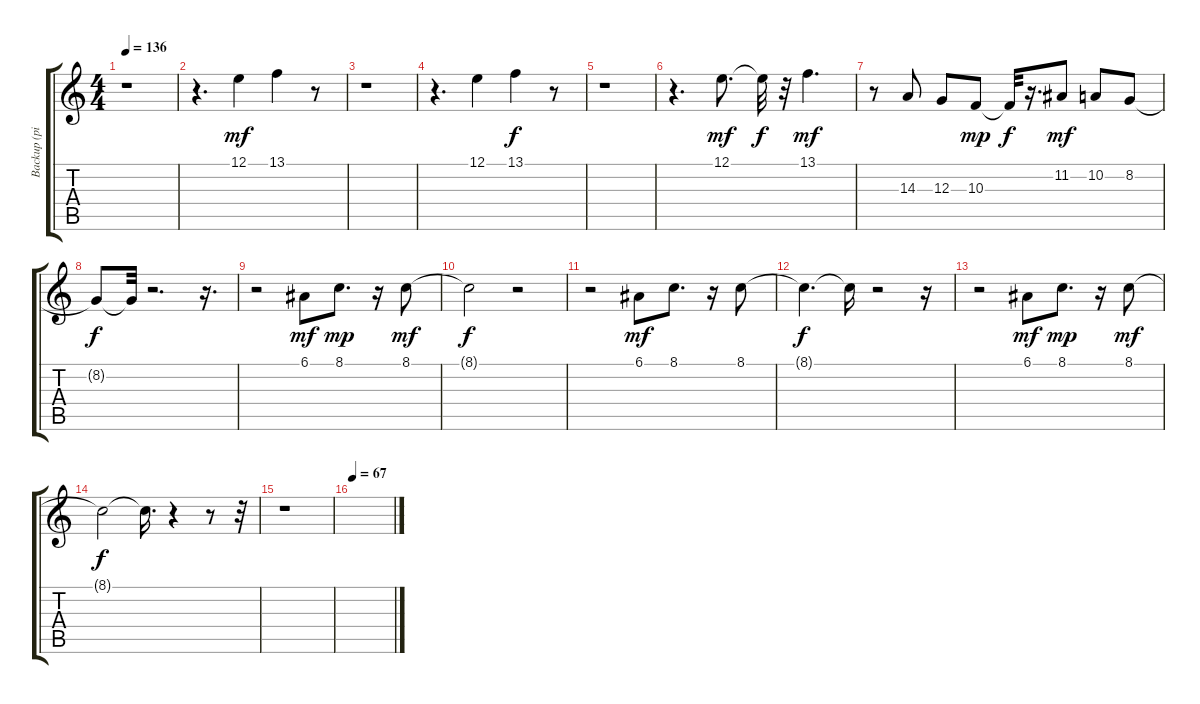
\track ("Backup (piccolo)" "Backup (pi") {instrument piccolo}
\staff {score tabs}
\tuning (E4 B3 G3 D3 A2 E2) {hide}
\ts (4 4)
\tempo 136
\clef g2
\ks c
r.1{dy mf} |
r.4{d} 12.1.4 13.1.4 r.8 |
r.1 |
r.4{d} 12.1.4 13.1.4{dy f} r.8 |
r.1 |
r.4{d} 12.1.8{d dy mf} 12.1{t}.32{dy f} r.32 13.1.4{d dy mf} |
r.8 14.3.8 12.3.8 10.3.8{dy mp} 10.3{t}.32{dy f} r.16{d} 11.2.8{dy mf} 10.2.8 8.2.8 |
8.2{t}.8{dy f} 8.2{t}.32 r.2{d} r.16{d} |
r.2 6.1.8{dy mf} 8.1.8{d dy mp} r.16 8.1.8{dy mf} |
8.1{t}.2{dy f} r.2 |
r.2 6.1.8{dy mf} 8.1.8{d} r.16 8.1.8 |
8.1{t}.4{d dy f} 8.1{t}.16 r.2 r.16 |
r.2 6.1.8{dy mf} 8.1.8{d dy mp} r.16 8.1.8{dy mf} |
8.1{t}.2{dy f} 8.1{t}.16{d} r.4 r.8 r.32 |
r.1 |
\tempo 67
